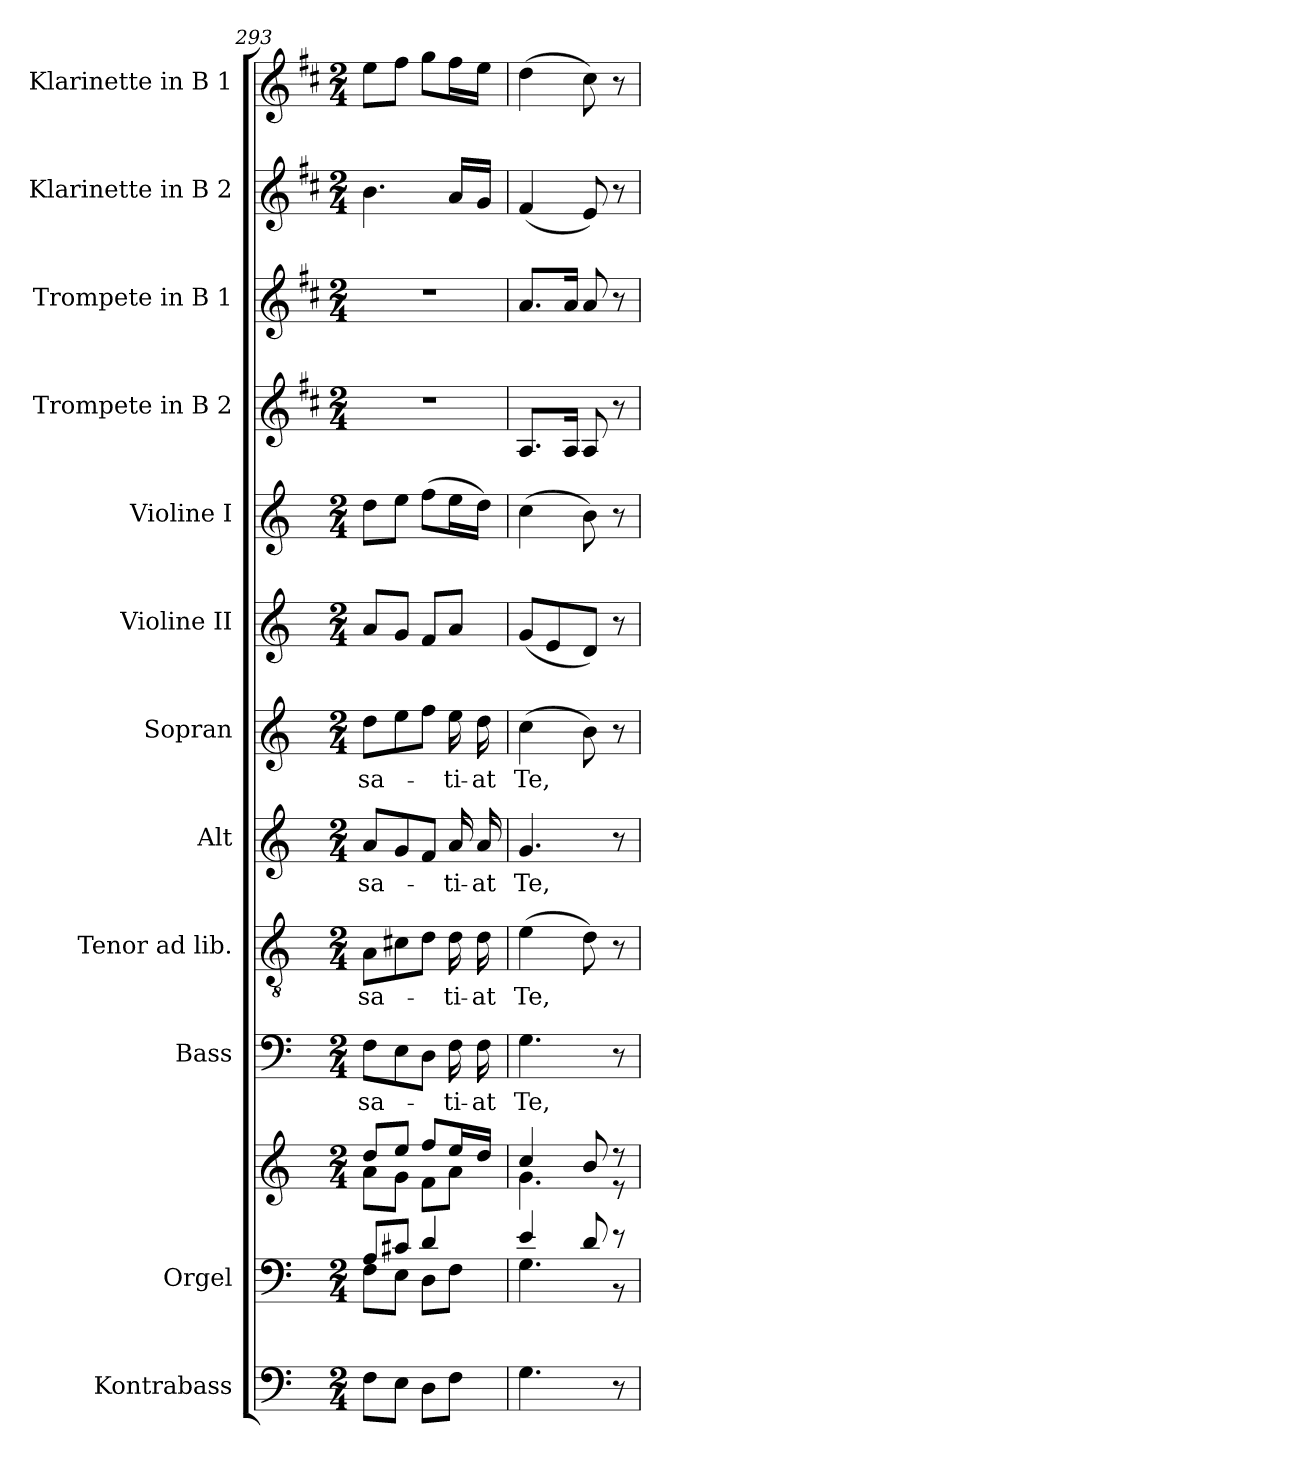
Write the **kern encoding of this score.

**kern	**kern	**kern	**kern	**text	**kern	**text	**kern	**text	**kern	**text	**kern	**kern	**kern	**kern	**kern	**kern
*part12	*part11	*part11	*part10	*part10	*part9	*part9	*part8	*part8	*part7	*part7	*part6	*part5	*part4	*part3	*part2	*part1
*staff13	*staff12	*staff11	*staff10	*staff10	*staff9	*staff9	*staff8	*staff8	*staff7	*staff7	*staff6	*staff5	*staff4	*staff3	*staff2	*staff1
*I"Kontrabass	*I"Orgel	*	*I"Bass	*	*I"Tenor ad lib.	*	*I"Alt	*	*I"Sopran	*	*I"Violine II	*I"Violine I	*I"Trompete in B 2	*I"Trompete in B 1	*I"Klarinette in B 2	*I"Klarinette in B 1
*I'Kb.	*I'Org.	*	*I'B	*	*I'T	*	*I'A	*	*I'S	*	*I'Vl. II	*I'Vl. I	*	*	*	*
*clefF4	*clefF4	*clefG2	*clefF4	*	*clefGv2	*	*clefG2	*	*clefG2	*	*clefG2	*clefG2	*clefG2	*clefG2	*clefG2	*clefG2
*ITrd7c12	*	*	*	*	*	*	*	*	*	*	*	*	*ITrd1c2	*ITrd1c2	*ITrd1c2	*ITrd1c2
*k[]	*k[]	*k[]	*k[]	*	*k[]	*	*k[]	*	*k[]	*	*k[]	*k[]	*k[]	*k[]	*k[]	*k[]
*C:	*C:	*C:	*C:	*	*C:	*	*C:	*	*C:	*	*C:	*C:	*C:	*C:	*C:	*C:
*M2/4	*M2/4	*M2/4	*M2/4	*	*M2/4	*	*M2/4	*	*M2/4	*	*M2/4	*M2/4	*M2/4	*M2/4	*M2/4	*M2/4
=293	=293	=293	=293	=293	=293	=293	=293	=293	=293	=293	=293	=293	=293	=293	=293	=293
*	*^	*^	*	*	*	*	*	*	*	*	*	*	*	*	*	*
!	!	!	!	!	!	!LO:LY:b	!	!LO:LY:b	!	!LO:LY:b	!	!LO:LY:b	!	!	!	!	!	!
8FF\L	8A/L	8F\L	8dd/L	8a\L	8F\L	sa-	8A\L	sa-	8a/L	sa-	8dd\L	sa-	8a/L	8dd\L	2r	2r	4.a\	8dd\L
8EE\J	8c#X/J	8E\J	8ee/J	8g\J	8E\	.	8c#X\	.	8g/	.	8ee\	.	8g/J	8ee\J	.	.	.	8ee\J
8DD\L	4d/	8D\L	8ff/L	8f\L	8D\J	.	8d\J	.	8f/J	.	8ff\J	.	8f/L	(>8ff\L	.	.	.	8ff\L
!	!	!	!	!	!	!LO:LY:b	!	!LO:LY:b	!	!LO:LY:b	!	!LO:LY:b	!	!	!	!	!	!
8FF\J	.	8F\J	16ee/L	8a\J	16F\	-ti-	16d\	-ti-	16a/	-ti-	16ee\	-ti-	8a/J	16ee\L	.	.	16g/LL	16ee\L
!	!	!	!	!	!	!LO:LY:b	!	!LO:LY:b	!	!LO:LY:b	!	!LO:LY:b	!	!	!	!	!	!
.	.	.	16dd/JJ	.	16F\	-at	16d\	-at	16a/	-at	16dd\	-at	.	16dd\JJ)	.	.	16f/JJ	16dd\JJ
=294	=294	=294	=294	=294	=294	=294	=294	=294	=294	=294	=294	=294	=294	=294	=294	=294	=294	=294
!	!	!	!	!	!	!LO:LY:b	!	!LO:LY:b	!	!LO:LY:b	!	!LO:LY:b	!	!	!	!	!	!
4.GG\	4e/	4.G\	4cc/	4.g\	4.G\	Te,	(>4e\	Te,	4.g/	Te,	(>4cc\	Te,	(<8g/L	(>4cc\	8.G/L	8.g/L	(<4e/	(>4cc\
.	.	.	.	.	.	.	.	.	.	.	.	.	8e/	.	.	.	.	.
.	.	.	.	.	.	.	.	.	.	.	.	.	.	.	16G/Jk	16g/Jk	.	.
.	8d/	.	8b/	.	.	.	8d\)	.	.	.	8b\)	.	8d/J)	8b\)	8G/	8g/	8d/)	8b\)
8r	8r	8r	8r	8r	8r	.	8r	.	8r	.	8r	.	8r	8r	8r	8r	8r	8r
*	*v	*v	*	*	*	*	*	*	*	*	*	*	*	*	*	*	*	*
*	*	*v	*v	*	*	*	*	*	*	*	*	*	*	*	*	*	*
=	=	=	=	=	=	=	=	=	=	=	=	=	=	=	=	=
*-	*-	*-	*-	*-	*-	*-	*-	*-	*-	*-	*-	*-	*-	*-	*-	*-
